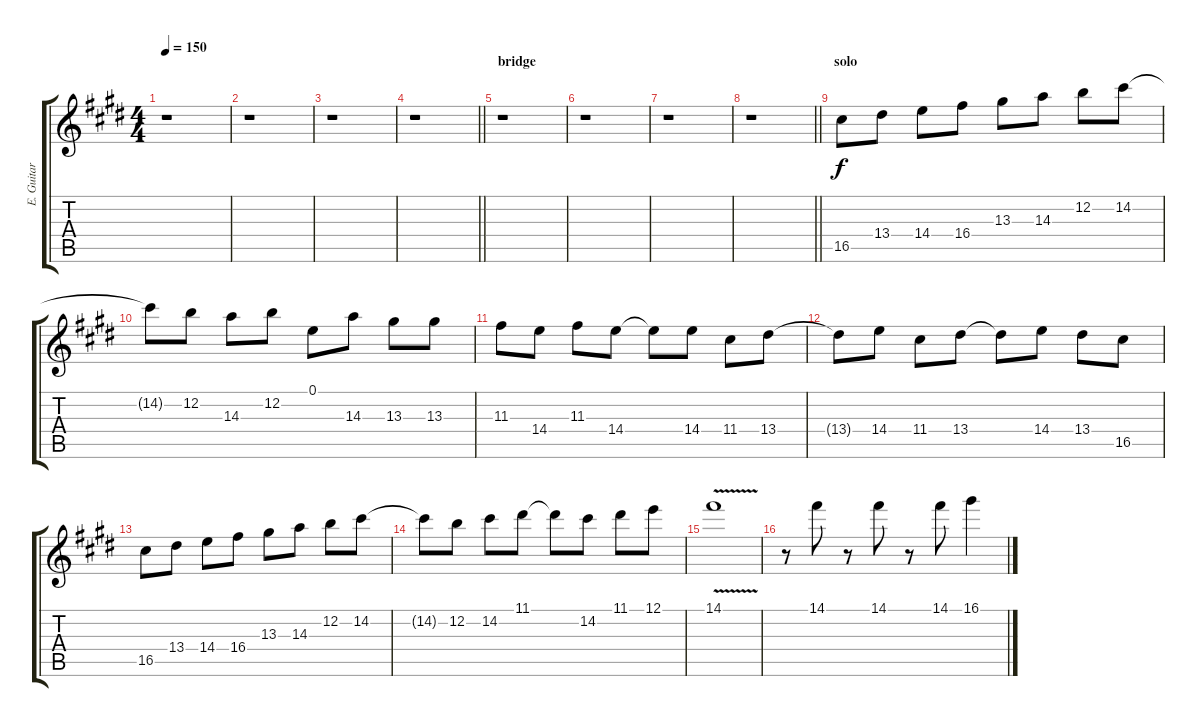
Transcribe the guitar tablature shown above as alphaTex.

\track ("E. Guitar II" "E. Guitar ") {instrument overdrivenguitar}
\staff {score tabs}
\tuning (E4 B3 G3 D3 A2 E2) {hide}
\ts (4 4)
\tempo 150
\clef g2
\ks e
r.1{dy f} |
r.1 |
r.1 |
\barLineRight lightlight
r.1 |
\section ("" "bridge")
r.1 |
r.1 |
r.1 |
\barLineRight lightlight
r.1 |
\section ("" "solo")
16.5.8 13.4.8 14.4.8 16.4.8 13.3.8 14.3.8 12.2.8 14.2.8 |
14.2{t}.8 12.2.8 14.3.8 12.2.8 0.1.8 14.3.8 13.3.8 13.3.8 |
11.3.8 14.4.8 11.3.8 14.4.8 14.4{t}.8 14.4.8 11.4.8 13.4.8 |
13.4{t}.8 14.4.8 11.4.8 13.4.8 13.4{t}.8 14.4.8 13.4.8 16.5.8 |
16.5.8 13.4.8 14.4.8 16.4.8 13.3.8 14.3.8 12.2.8 14.2.8 |
14.2{t}.8 12.2.8 14.2.8 11.1.8 11.1{t}.8 14.2.8 11.1.8 12.1.8 |
14.1{v}.1 |
r.8 14.1.8 r.8 14.1.8 r.8 14.1.8 16.1.4
